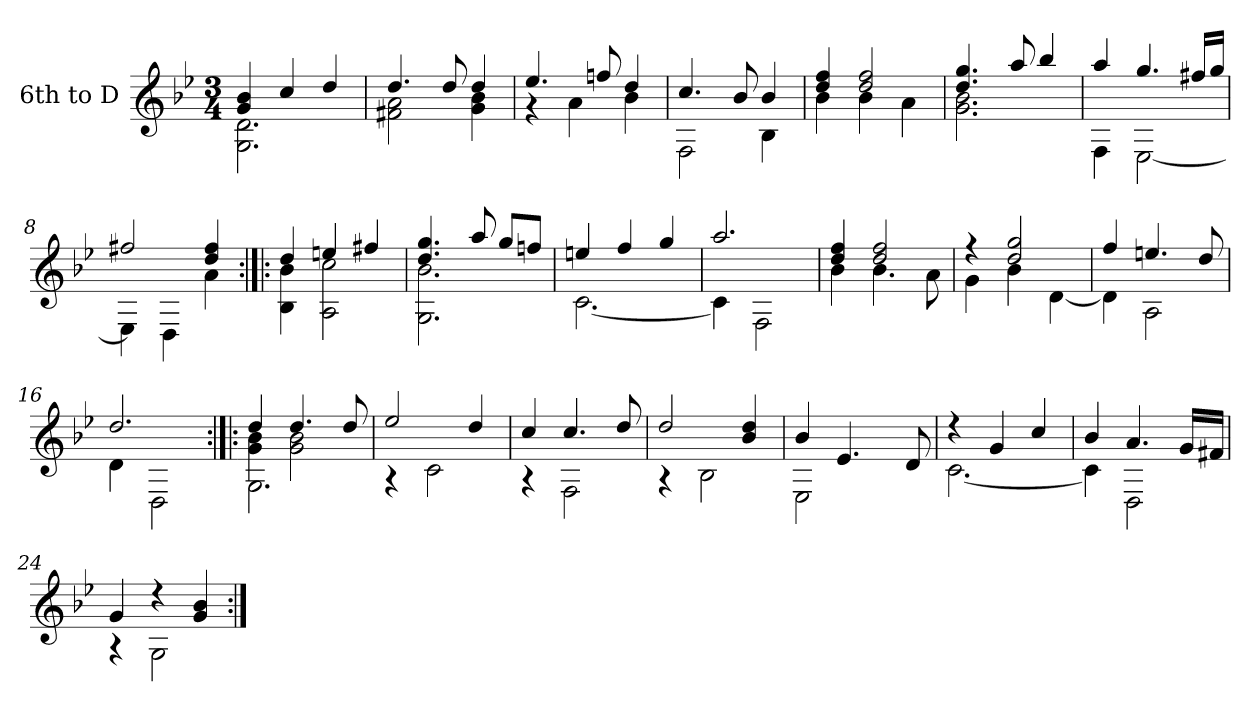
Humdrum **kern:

**kern
*part1
*staff1
*I"6th to D
!!LO:PB:g=z
*clefG2
*ITrd7c12
*k[b-e-]
*g:
*M3/4
*MM68
=1
*^
4Gi/ 4B-i	2.GGi\ 2.Di
4ci/	.
4di/	.
=2	=2
4.di/	2F#Xi\ 2Ai
8di/	.
4di/	4Gi\ 4B-i
=3	=3
4.e-i/	4r
.	4Ai\
8fni/	.
4di/	4B-i\
=4	=4
4.ci/	2FFi\
8B-i/	.
4B-i/	4BB-i\
=5	=5
4di/ 4fi	4B-i\
2di/ 2fi	4B-i\
.	4Ai\
=6	=6
4.di/ 4.gi	2.Gi\ 2.B-i
8ai/	.
4b-i/	.
!!LO:LB:g=z	!!
=7	=7
4ai/	4FFi\
4.gi/	[<2EE-i\
16f#Xi/LL	.
16gi/JJ	.
=8	=8
2f#Xi/	4EE-i\]
.	4DDi\
4di/ 4f#i	4Ai\
=9:|!|:	=9:|!|:
4di/	4BB-i\ 4B-i
4eni/	2AAi\ 2ci
4f#Xi/	.
=10	=10
4.di/ 4.gi	2.GGi\ 2.B-i
8ai/	.
8gi/L	.
8fni/J	.
=11	=11
4eni/	[<2.Ci\
4fi/	.
4gi/	.
=12	=12
2.ai/	4Ci\]
.	2FFi\
!!LO:LB:g=z	!!
=13	=13
4di/ 4fi	4B-i\
2di/ 2fi	4.B-i\
.	8Ai\
=14	=14
4r	4Gi\
2di/ 2gi	4B-i\
.	[<4Di\
=15	=15
4fi/	4Di\]
4.eni/	2AAi\
8di/	.
=16	=16
2.di/	4Di\
.	2DDi\
=17:|!|:	=17:|!|:
*	*^
4di/	4Gi\ 4B-i	2.GGi\
4.di/	2Gi\ 2B-i	.
8di/	.	.
*	*v	*v
=18	=18
2e-i/	4r
.	2Ci\
4di/	.
!!LO:LB:g=z	!!
=19	=19
4ci/	4r
4.ci/	2FFi\
8di/	.
=20	=20
2di/	4r
.	2BB-i\
4B-i/ 4di	.
=21	=21
4B-i/	2EE-i\
4.E-i/	.
.	4ryy
8Di/	.
=22	=22
4r	[<2.Ci\
4Gi/	.
4ci/	.
=23	=23
4B-i/	4Ci\]
4.Ai/	2DDi\
16Gi/LL	.
16F#Xi/JJ	.
=24	=24
4Gi/	4r
4r	2GGi\
4Gi/ 4B-i	.
*v	*v
=:|!
*-
